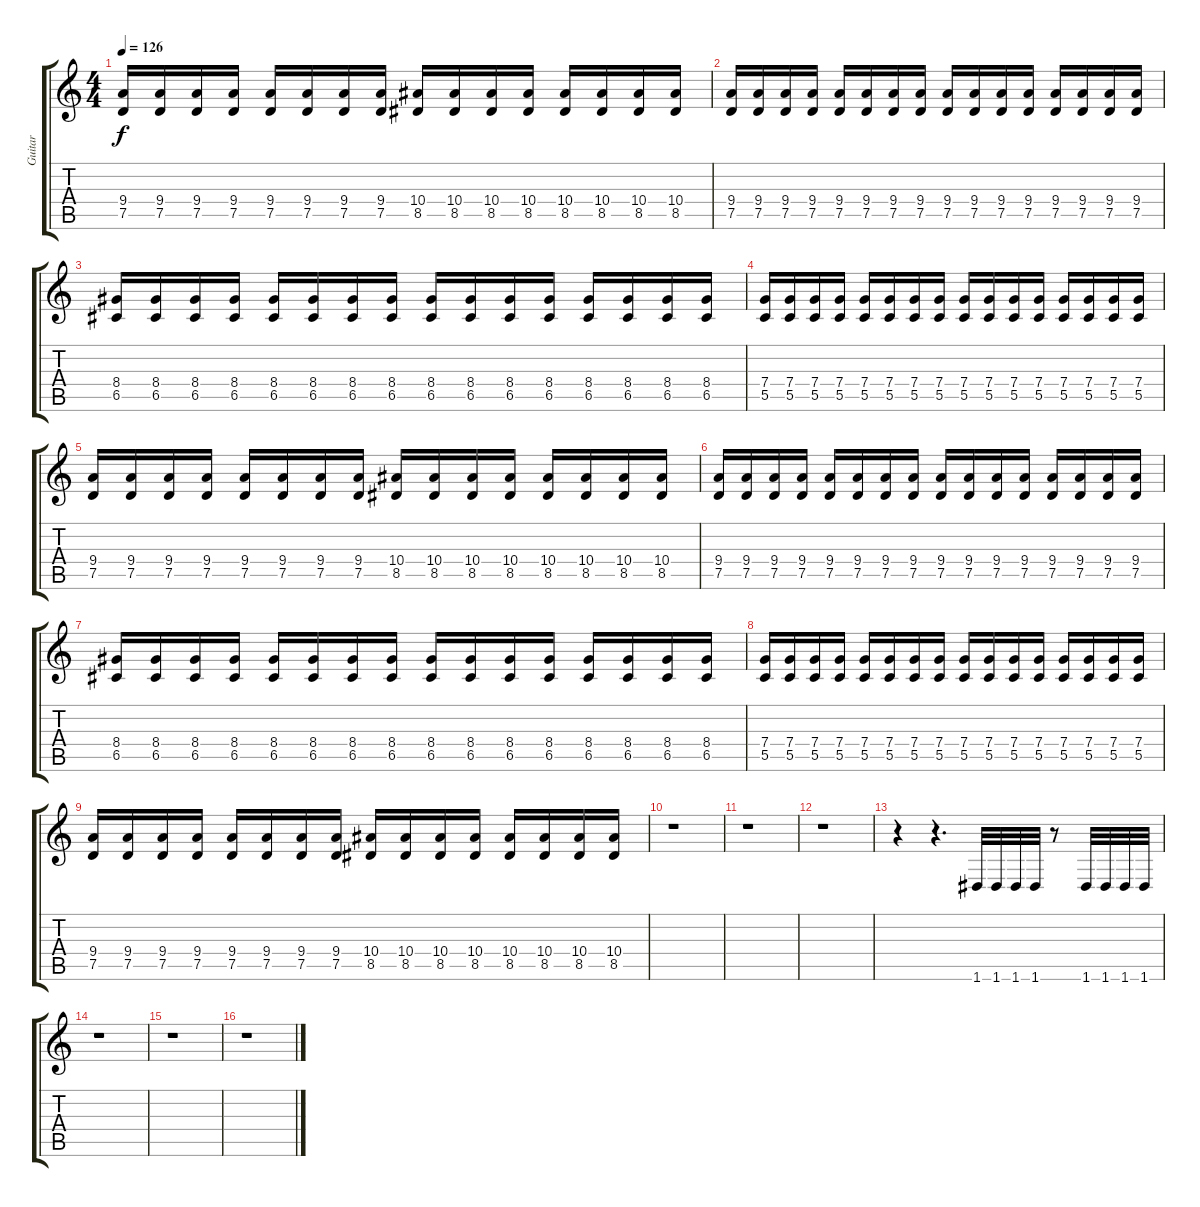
\track ("Guitar" "Guitar") {instrument overdrivenguitar}
\staff {score tabs}
\tuning (D4 A3 F3 C3 G2 D2) {hide}
\ts (4 4)
\tempo 126
\clef g2
\ks c
(9.4 7.5).16{dy f} (9.4 7.5).16 (9.4 7.5).16 (9.4 7.5).16 (9.4 7.5).16 (9.4 7.5).16 (9.4 7.5).16 (9.4 7.5).16 (10.4 8.5).16 (10.4 8.5).16 (10.4 8.5).16 (10.4 8.5).16 (10.4 8.5).16 (10.4 8.5).16 (10.4 8.5).16 (10.4 8.5).16 |
(9.4 7.5).16 (9.4 7.5).16 (9.4 7.5).16 (9.4 7.5).16 (9.4 7.5).16 (9.4 7.5).16 (9.4 7.5).16 (9.4 7.5).16 (9.4 7.5).16 (9.4 7.5).16 (9.4 7.5).16 (9.4 7.5).16 (9.4 7.5).16 (9.4 7.5).16 (9.4 7.5).16 (9.4 7.5).16 |
(8.4 6.5).16 (8.4 6.5).16 (8.4 6.5).16 (8.4 6.5).16 (8.4 6.5).16 (8.4 6.5).16 (8.4 6.5).16 (8.4 6.5).16 (8.4 6.5).16 (8.4 6.5).16 (8.4 6.5).16 (8.4 6.5).16 (8.4 6.5).16 (8.4 6.5).16 (8.4 6.5).16 (8.4 6.5).16 |
(7.4 5.5).16 (7.4 5.5).16 (7.4 5.5).16 (7.4 5.5).16 (7.4 5.5).16 (7.4 5.5).16 (7.4 5.5).16 (7.4 5.5).16 (7.4 5.5).16 (7.4 5.5).16 (7.4 5.5).16 (7.4 5.5).16 (7.4 5.5).16 (7.4 5.5).16 (7.4 5.5).16 (7.4 5.5).16 |
(9.4 7.5).16 (9.4 7.5).16 (9.4 7.5).16 (9.4 7.5).16 (9.4 7.5).16 (9.4 7.5).16 (9.4 7.5).16 (9.4 7.5).16 (10.4 8.5).16 (10.4 8.5).16 (10.4 8.5).16 (10.4 8.5).16 (10.4 8.5).16 (10.4 8.5).16 (10.4 8.5).16 (10.4 8.5).16 |
(9.4 7.5).16 (9.4 7.5).16 (9.4 7.5).16 (9.4 7.5).16 (9.4 7.5).16 (9.4 7.5).16 (9.4 7.5).16 (9.4 7.5).16 (9.4 7.5).16 (9.4 7.5).16 (9.4 7.5).16 (9.4 7.5).16 (9.4 7.5).16 (9.4 7.5).16 (9.4 7.5).16 (9.4 7.5).16 |
(8.4 6.5).16 (8.4 6.5).16 (8.4 6.5).16 (8.4 6.5).16 (8.4 6.5).16 (8.4 6.5).16 (8.4 6.5).16 (8.4 6.5).16 (8.4 6.5).16 (8.4 6.5).16 (8.4 6.5).16 (8.4 6.5).16 (8.4 6.5).16 (8.4 6.5).16 (8.4 6.5).16 (8.4 6.5).16 |
(7.4 5.5).16 (7.4 5.5).16 (7.4 5.5).16 (7.4 5.5).16 (7.4 5.5).16 (7.4 5.5).16 (7.4 5.5).16 (7.4 5.5).16 (7.4 5.5).16 (7.4 5.5).16 (7.4 5.5).16 (7.4 5.5).16 (7.4 5.5).16 (7.4 5.5).16 (7.4 5.5).16 (7.4 5.5).16 |
(9.4 7.5).16 (9.4 7.5).16 (9.4 7.5).16 (9.4 7.5).16 (9.4 7.5).16 (9.4 7.5).16 (9.4 7.5).16 (9.4 7.5).16 (10.4 8.5).16 (10.4 8.5).16 (10.4 8.5).16 (10.4 8.5).16 (10.4 8.5).16 (10.4 8.5).16 (10.4 8.5).16 (10.4 8.5).16 |
r.1 |
r.1 |
r.1 |
r.4 r.4{d} 1.6.32 1.6.32 1.6.32 1.6.32 r.8 1.6.32 1.6.32 1.6.32 1.6.32 |
r.1 |
r.1 |
r.1
